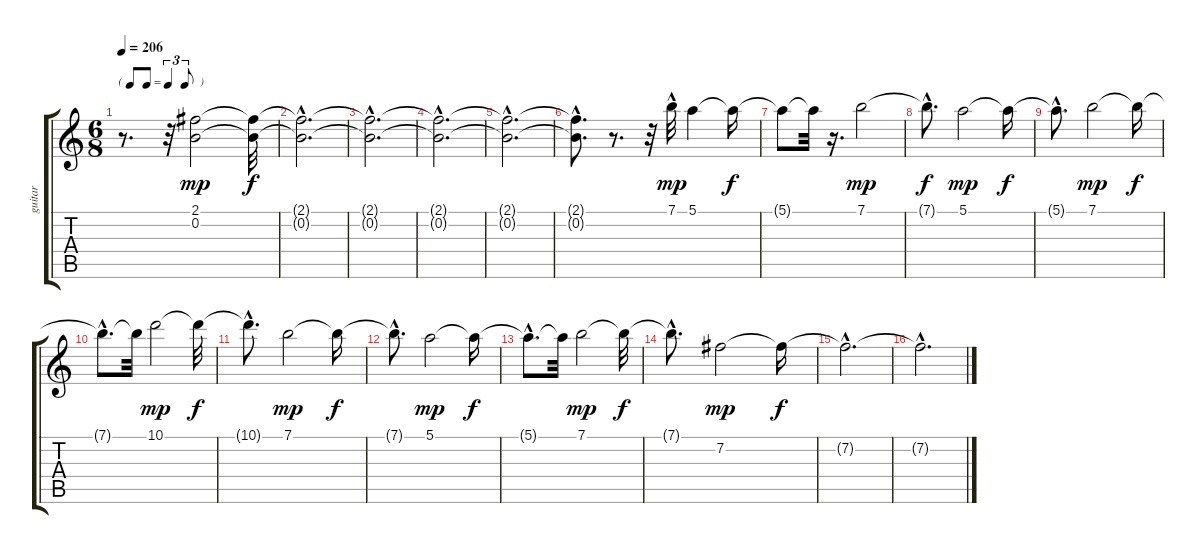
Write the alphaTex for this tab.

\track ("guitar" "guitar") {instrument distortionguitar}
\staff {score tabs}
\tuning (E4 B3 G3 D3 A2 E2) {hide}
\ts (6 8)
\tf triplet8th
\tempo 206
\clef g2
\ks c
r.8{d dy f} r.32 (2.1 0.2).2{dy mp} (2.1{t} 0.2{t}).32{dy f} |
(2.1{hac t} 0.2{hac t}).2{d} |
(2.1{hac t} 0.2{hac t}).2{d} |
(2.1{hac t} 0.2{hac t}).2{d} |
(2.1{hac t} 0.2{hac t}).2{d} |
(2.1{hac t} 0.2{t}).8{d} r.8{d} r.32 7.1{hac}.32{dy mp} 5.1.4 5.1{t}.16{dy f} |
5.1{t}.8 5.1{t}.32 r.16{d} 7.1.2{dy mp} |
7.1{hac t}.8{d dy f} 5.1.2{dy mp} 5.1{t}.16{dy f} |
5.1{hac t}.8{d} 7.1.2{dy mp} 7.1{t}.16{dy f} |
7.1{hac t}.8{d} 7.1{t}.32 10.1.2{dy mp} 10.1{t}.32{dy f} |
10.1{hac t}.8{d} 7.1.2{dy mp} 7.1{t}.16{dy f} |
7.1{hac t}.8{d} 5.1.2{dy mp} 5.1{t}.16{dy f} |
5.1{hac t}.8{d} 5.1{t}.32 7.1.2{dy mp} 7.1{t}.32{dy f} |
7.1{hac t}.8{d} 7.2.2{dy mp} 7.2{t}.16{dy f} |
7.2{hac t}.2{d} |
7.2{hac t}.2{d}
